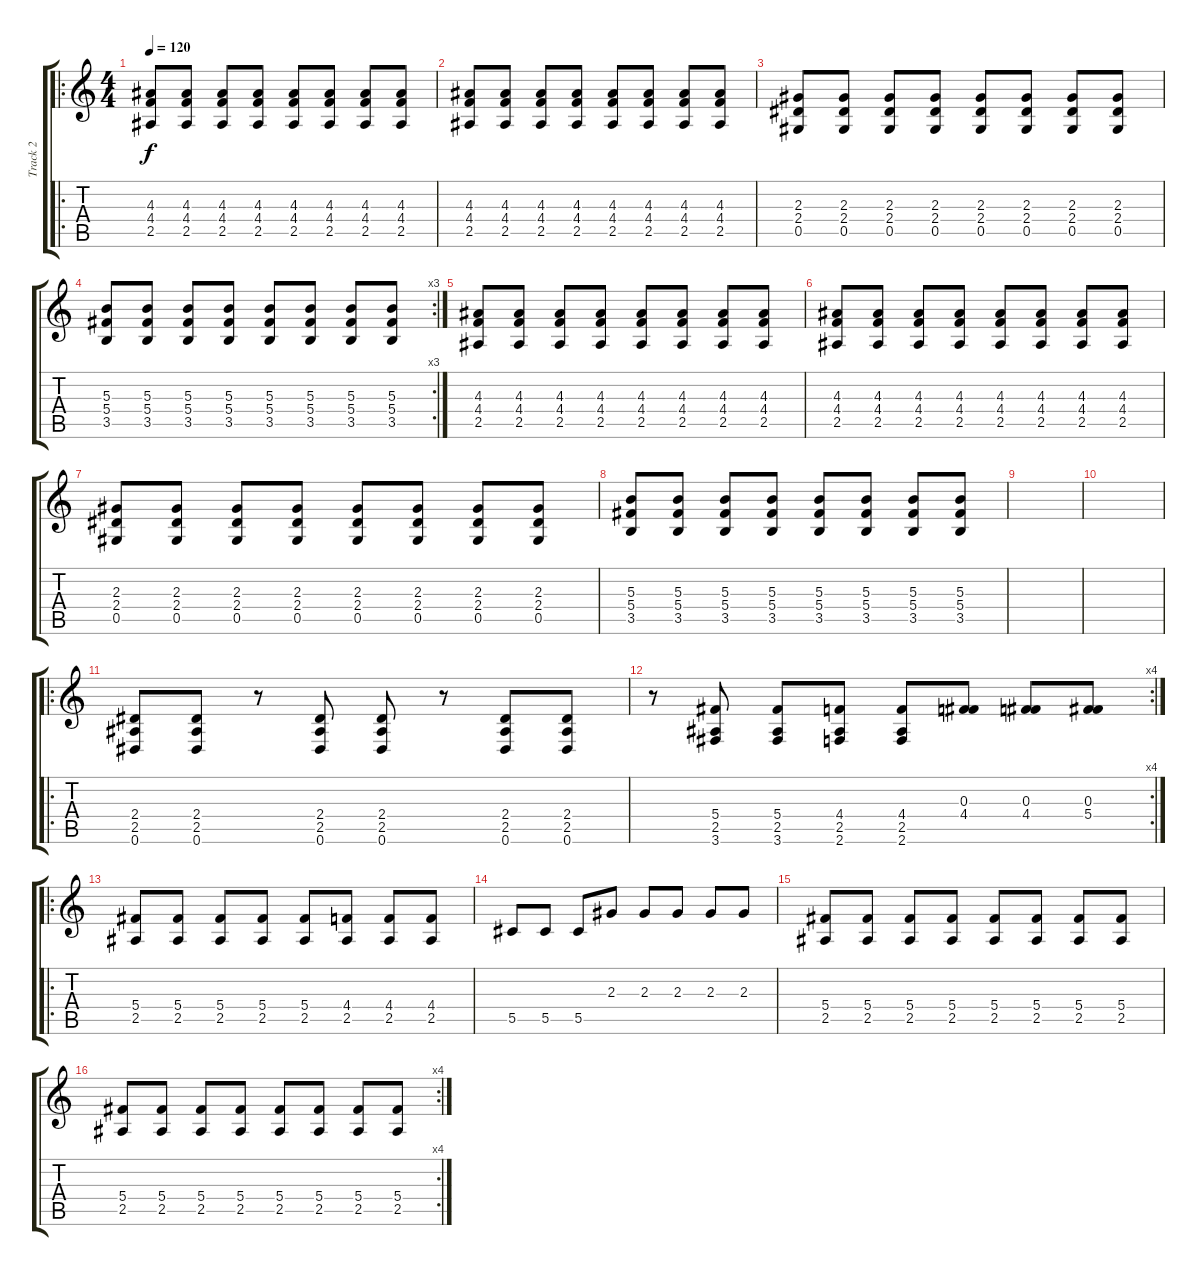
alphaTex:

\track ("Track 2" "Track 2") {instrument distortionguitar}
\staff {score tabs}
\tuning (Eb4 Bb3 Gb3 Db3 Ab2 Eb2) {hide}
\ro
\ts (4 4)
\tempo 120
\clef g2
\ks c
(4.3 4.4 2.5).8{dy f instrument distortionguitar} (4.3 4.4 2.5).8 (4.3 4.4 2.5).8 (4.3 4.4 2.5).8 (4.3 4.4 2.5).8 (4.3 4.4 2.5).8 (4.3 4.4 2.5).8 (4.3 4.4 2.5).8 |
(4.3 4.4 2.5).8 (4.3 4.4 2.5).8 (4.3 4.4 2.5).8 (4.3 4.4 2.5).8 (4.3 4.4 2.5).8 (4.3 4.4 2.5).8 (4.3 4.4 2.5).8 (4.3 4.4 2.5).8 |
(2.3 2.4 0.5).8 (2.3 2.4 0.5).8 (2.3 2.4 0.5).8 (2.3 2.4 0.5).8 (2.3 2.4 0.5).8 (2.3 2.4 0.5).8 (2.3 2.4 0.5).8 (2.3 2.4 0.5).8 |
\rc 3
(5.3 5.4 3.5).8 (5.3 5.4 3.5).8 (5.3 5.4 3.5).8 (5.3 5.4 3.5).8 (5.3 5.4 3.5).8 (5.3 5.4 3.5).8 (5.3 5.4 3.5).8 (5.3 5.4 3.5).8 |
(4.3 4.4 2.5).8 (4.3 4.4 2.5).8 (4.3 4.4 2.5).8 (4.3 4.4 2.5).8 (4.3 4.4 2.5).8 (4.3 4.4 2.5).8 (4.3 4.4 2.5).8 (4.3 4.4 2.5).8 |
(4.3 4.4 2.5).8 (4.3 4.4 2.5).8 (4.3 4.4 2.5).8 (4.3 4.4 2.5).8 (4.3 4.4 2.5).8 (4.3 4.4 2.5).8 (4.3 4.4 2.5).8 (4.3 4.4 2.5).8 |
(2.3 2.4 0.5).8 (2.3 2.4 0.5).8 (2.3 2.4 0.5).8 (2.3 2.4 0.5).8 (2.3 2.4 0.5).8 (2.3 2.4 0.5).8 (2.3 2.4 0.5).8 (2.3 2.4 0.5).8 |
(5.3 5.4 3.5).8 (5.3 5.4 3.5).8 (5.3 5.4 3.5).8 (5.3 5.4 3.5).8 (5.3 5.4 3.5).8 (5.3 5.4 3.5).8 (5.3 5.4 3.5).8 (5.3 5.4 3.5).8 |
|
|
\ro
(2.4 2.5 0.6).8{instrument distortionguitar} (2.4 2.5 0.6).8 r.8 (2.4 2.5 0.6).8 (2.4 2.5 0.6).8 r.8 (2.4 2.5 0.6).8 (2.4 2.5 0.6).8 |
\rc 4
r.8 (5.4 2.5 3.6).8 (5.4 2.5 3.6).8 (4.4 2.5 2.6).8 (4.4 2.5 2.6).8 (0.3 4.4).8 (0.3 4.4).8 (0.3 5.4).8 |
\ro
(5.4 2.5).8{instrument electricguitarclean} (5.4 2.5).8 (5.4 2.5).8 (5.4 2.5).8 (5.4 2.5).8 (4.4 2.5).8 (4.4 2.5).8 (4.4 2.5).8 |
5.5.8 5.5.8 5.5.8 2.3.8 2.3.8 2.3.8 2.3.8 2.3.8 |
(5.4 2.5).8 (5.4 2.5).8 (5.4 2.5).8 (5.4 2.5).8 (5.4 2.5).8 (5.4 2.5).8 (5.4 2.5).8 (5.4 2.5).8 |
\rc 4
(5.4 2.5).8 (5.4 2.5).8 (5.4 2.5).8 (5.4 2.5).8 (5.4 2.5).8 (5.4 2.5).8 (5.4 2.5).8 (5.4 2.5).8
